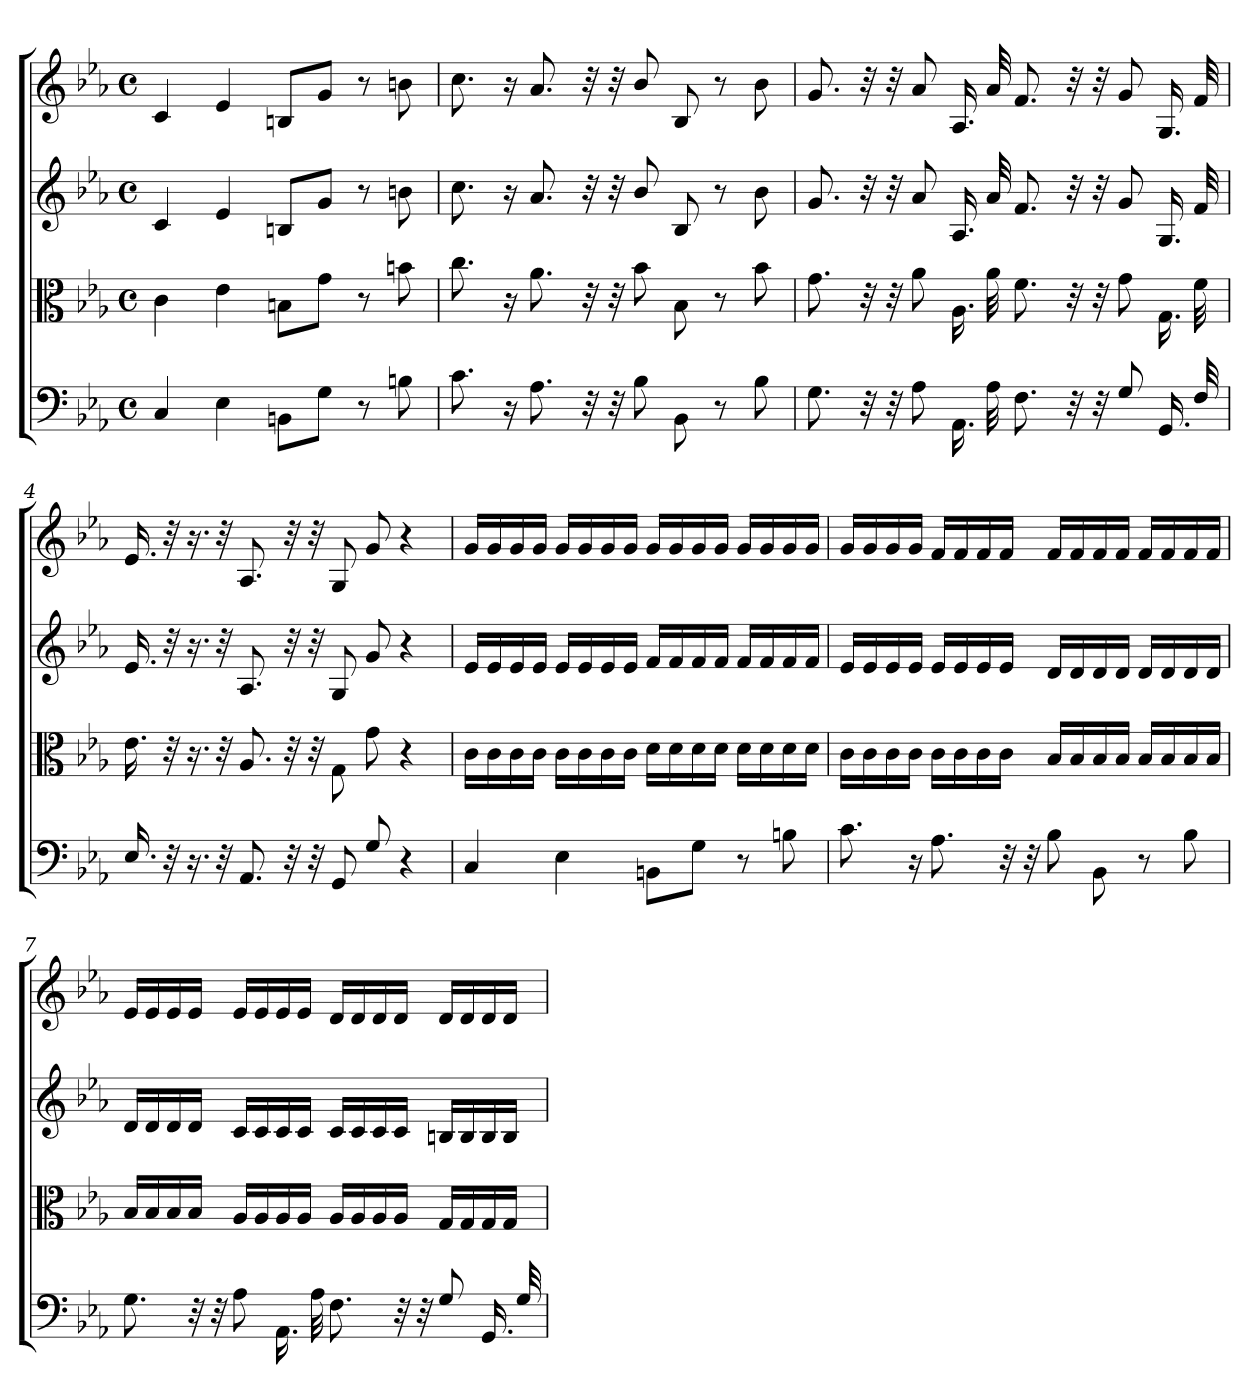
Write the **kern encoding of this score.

**kern	**kern	**kern	**kern
*part4	*part3	*part2	*part1
*staff4	*staff3	*staff2	*staff1
*clefF4	*clefC3	*clefG2	*clefG2
*k[b-e-a-]	*k[b-e-a-]	*k[b-e-a-]	*k[b-e-a-]
*c:	*c:	*c:	*c:
*M4/4	*M4/4	*M4/4	*M4/4
*met(c)	*met(c)	*met(c)	*met(c)
=	=	=	=
4C/	4c\	4c/	4c/
4E-\	4e-\	4e-/	4e-/
8BBn\L	8Bn\L	8Bn/L	8Bn/L
8G\J	8g\J	8g/J	8g/J
8r	8r	8r	8r
8Bn\	8bn\	8bn\	8bn\
=2	=2	=2	=2
8.c\	8.cc\	8.cc\	8.cc\
16r	16r	16r	16r
8.A-\	8.a-\	8.a-/	8.a-/
32r	32r	32r	32r
32r	32r	32r	32r
8B-\	8b-\	8b-/	8b-/
8BB-\	8B-\	8B-/	8B-/
8r	8r	8r	8r
8B-\	8b-\	8b-\	8b-\
=3	=3	=3	=3
8.G\	8.g\	8.g/	8.g/
32r	32r	32r	32r
32r	32r	32r	32r
8A-\	8a-\	8a-/	8a-/
16.AA-\	16.A-\	16.A-/	16.A-/
32A-\	32a-\	32a-/	32a-/
8.F\	8.f\	8.f/	8.f/
32r	32r	32r	32r
32r	32r	32r	32r
8G/	8g\	8g/	8g/
16.GG/	16.G\	16.G/	16.G/
32F/	32f\	32f/	32f/
=4	=4	=4	=4
16.E-/	16.e-\	16.e-/	16.e-/
32r	32r	32r	32r
16.r	16.r	16.r	16.r
32r	32r	32r	32r
8.AA-/	8.A-/	8.A-/	8.A-/
32r	32r	32r	32r
32r	32r	32r	32r
8GG/	8G\	8G/	8G/
8G/	8g\	8g/	8g/
4r	4r	4r	4r
=5	=5	=5	=5
4C/	16c\LL	16e-/LL	16g/LL
.	16c\	16e-/	16g/
.	16c\	16e-/	16g/
.	16c\JJ	16e-/JJ	16g/JJ
4E-\	16c\LL	16e-/LL	16g/LL
.	16c\	16e-/	16g/
.	16c\	16e-/	16g/
.	16c\JJ	16e-/JJ	16g/JJ
8BBn\L	16d\LL	16f/LL	16g/LL
.	16d\	16f/	16g/
8G\J	16d\	16f/	16g/
.	16d\JJ	16f/JJ	16g/JJ
8r	16d\LL	16f/LL	16g/LL
.	16d\	16f/	16g/
8Bn\	16d\	16f/	16g/
.	16d\JJ	16f/JJ	16g/JJ
=6	=6	=6	=6
8.c\	16c\LL	16e-/LL	16g/LL
.	16c\	16e-/	16g/
.	16c\	16e-/	16g/
16r	16c\JJ	16e-/JJ	16g/JJ
8.A-\	16c\LL	16e-/LL	16f/LL
.	16c\	16e-/	16f/
.	16c\	16e-/	16f/
32r	16c\JJ	16e-/JJ	16f/JJ
32r	.	.	.
8B-\	16B-/LL	16d/LL	16f/LL
.	16B-/	16d/	16f/
8BB-\	16B-/	16d/	16f/
.	16B-/JJ	16d/JJ	16f/JJ
8r	16B-/LL	16d/LL	16f/LL
.	16B-/	16d/	16f/
8B-\	16B-/	16d/	16f/
.	16B-/JJ	16d/JJ	16f/JJ
=7	=7	=7	=7
8.G\	16B-/LL	16d/LL	16e-/LL
.	16B-/	16d/	16e-/
.	16B-/	16d/	16e-/
32r	16B-/JJ	16d/JJ	16e-/JJ
32r	.	.	.
8A-\	16A-/LL	16c/LL	16e-/LL
.	16A-/	16c/	16e-/
16.AA-\	16A-/	16c/	16e-/
.	16A-/JJ	16c/JJ	16e-/JJ
32A-\	.	.	.
8.F\	16A-/LL	16c/LL	16d/LL
.	16A-/	16c/	16d/
.	16A-/	16c/	16d/
32r	16A-/JJ	16c/JJ	16d/JJ
32r	.	.	.
8G/	16G/LL	16Bn/LL	16d/LL
.	16G/	16B/	16d/
16.GG/	16G/	16B/	16d/
.	16G/JJ	16B/JJ	16d/JJ
32G/	.	.	.
=	=	=	=
*-	*-	*-	*-
